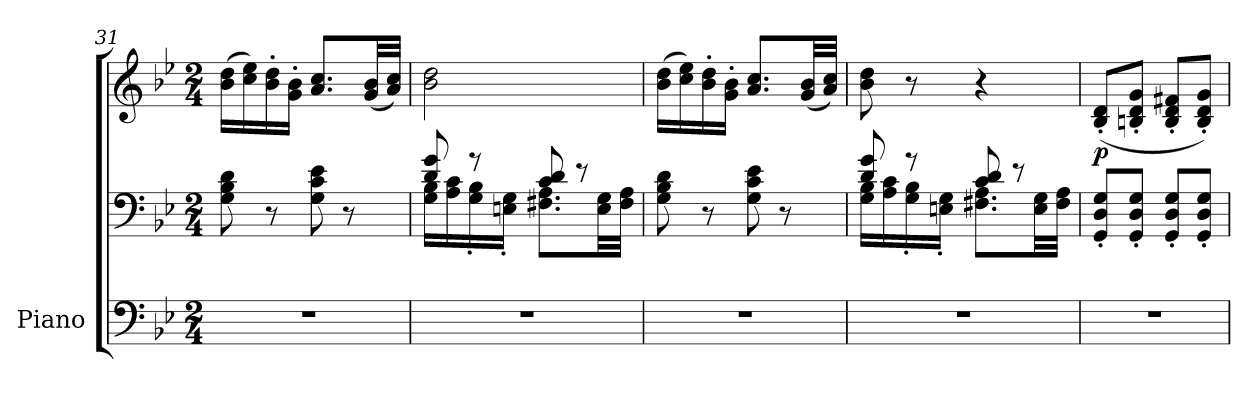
**kern	**kern	**kern	**dynam
*part1	*part1	*part1	*part1
*staff3	*staff2	*staff1	*staff1/2/3
*I"Piano	*	*	*
*I'Pno.	*	*	*
*clefF4	*clefF4	*clefG2	*
*k[b-e-]	*k[b-e-]	*k[b-e-]	*
*M2/4	*M2/4	*M2/4	*
=31	=31	=31	=31
2r	8G\ 8B-\ 8d\	(>16b-\ 16dd\LL	.
.	.	16cc\ 16ee-\)	.
.	8r	16b-\' 16dd\'	.
.	.	16g\' 16b-\'JJ	.
.	8G\ 8c\ 8e-\	8.a/ 8.cc/L	.
.	8r	.	.
.	.	(<32g/ 32b-/LL	.
.	.	32a/ 32cc/JJJ)	.
=32	=32	=32	=32
*	*^	*	*
2r	8d/ 8g/	16G\ 16B-\LL	2b-\ 2dd\	.
.	.	16A\ 16c\	.	.
.	8r	16G\' 16B-\'	.	.
.	.	16En\' 16G\'JJ	.	.
.	8c/ 8d/	8.F#X\ 8.A\L	.	.
.	8r	.	.	.
.	.	32E\ 32G\LL	.	.
.	.	32F#\ 32A\JJJ	.	.
*	*v	*v	*	*
=33	=33	=33	=33
2r	8G\ 8B-\ 8d\	(>16b-\ 16dd\LL	.
.	.	16cc\ 16ee-\)	.
.	8r	16b-\' 16dd\'	.
.	.	16g\' 16b-\'JJ	.
.	8G\ 8c\ 8e-\	8.a/ 8.cc/L	.
.	8r	.	.
.	.	(<32g/ 32b-/LL	.
.	.	32a/ 32cc/JJJ)	.
!!LO:LB:g=z
=34	=34	=34	=34
*	*^	*	*
2r	8d/ 8g/	16G\ 16B-\LL	8b-\ 8dd\	.
.	.	16A\ 16c\	.	.
.	8r	16G\' 16B-\'	8r	.
.	.	16En\' 16G\'JJ	.	.
.	8c/ 8d/	8.F#X\ 8.A\L	4r	.
.	8r	.	.	.
.	.	32E\ 32G\LL	.	.
.	.	32F#\ 32A\JJJ	.	.
*	*v	*v	*	*
=35	=35	=35	=35
*	*	*MM46	*
*	*^	*	*
!	!	!	!	!LO:DY:b
*	*v	*v	*	*
2r	8GG/' 8D/' 8G/'L	(<8B-/' 8d/'L	p
.	8GG/' 8D/' 8G/'J	8Bn/' 8d/' 8g/'J	.
.	8GG/' 8D/' 8G/'L	8B/' 8d/' 8f#X/'L	.
.	8GG/' 8D/' 8G/'J	8B/' 8d/' 8g/'J)	.
=	=	=	=
*-	*-	*-	*-
